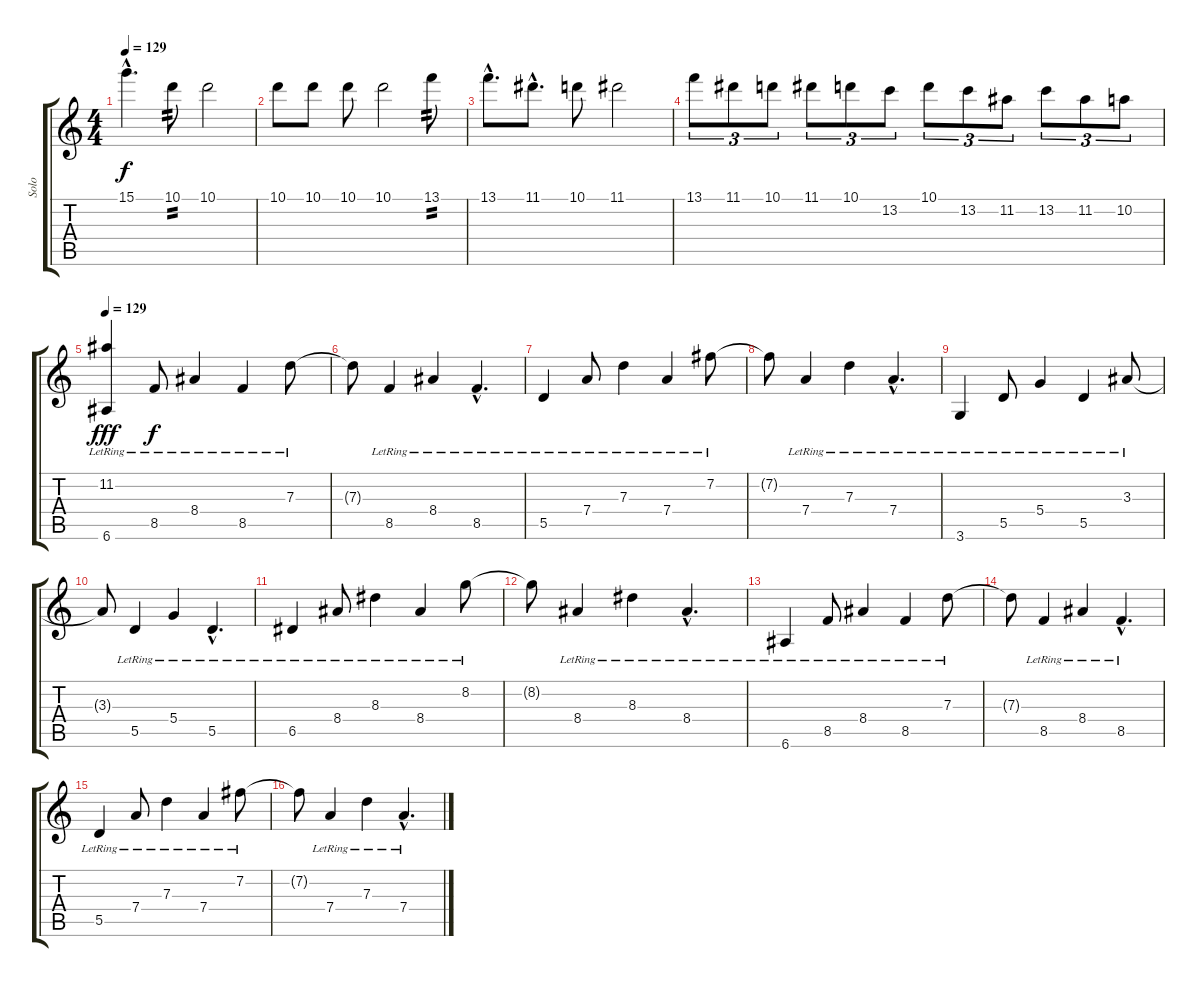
\track ("Solo" "Solo") {instrument overdrivenguitar}
\staff {score tabs}
\tuning (E4 B3 G3 D3 A2 E2) {hide}
\ts (4 4)
\tempo 129
\clef g2
\ks c
15.1{hac}.4{d dy f} 10.1.8{tp 2} 10.1.2 |
10.1.8 10.1.8 10.1.8 10.1.2 13.1.8{tp 2} |
13.1{hac}.8{d} 11.1{hac}.8{d} 10.1.8 11.1.2 |
13.1.8{tu (3 2)} 11.1.8{tu (3 2)} 10.1.8{tu (3 2)} 11.1.8{tu (3 2)} 10.1.8{tu (3 2)} 13.2.8{tu (3 2)} 10.1.8{tu (3 2)} 13.2.8{tu (3 2)} 11.2.8{tu (3 2)} 13.2.8{tu (3 2)} 11.2.8{tu (3 2)} 10.2.8{tu (3 2)} |
\tempo 129
(11.2{lr} 6.6).4{dy fff} 8.5{lr}.8{dy f} 8.4{lr}.4 8.5{lr}.4 7.3{lr}.8 |
7.3{t}.8 8.5{lr}.4 8.4{lr}.4 8.5{hac lr}.4{d} |
5.5{lr}.4 7.4{lr}.8 7.3{lr}.4 7.4{lr}.4 7.2{lr}.8 |
7.2{t}.8 7.4{lr}.4 7.3{lr}.4 7.4{hac lr}.4{d} |
3.6{lr}.4 5.5{lr}.8 5.4{lr}.4 5.5{lr}.4 3.3{lr}.8 |
3.3{t}.8 5.5{lr}.4 5.4{lr}.4 5.5{hac lr}.4{d} |
6.5{lr}.4 8.4{lr}.8 8.3{lr}.4 8.4{lr}.4 8.2{lr}.8 |
8.2{t}.8 8.4{lr}.4 8.3{lr}.4 8.4{hac lr}.4{d} |
6.6{lr}.4 8.5{lr}.8 8.4{lr}.4 8.5{lr}.4 7.3{lr}.8 |
7.3{t}.8 8.5{lr}.4 8.4{lr}.4 8.5{hac lr}.4{d} |
5.5{lr}.4 7.4{lr}.8 7.3{lr}.4 7.4{lr}.4 7.2{lr}.8 |
7.2{t}.8 7.4{lr}.4 7.3{lr}.4 7.4{hac lr}.4{d}
